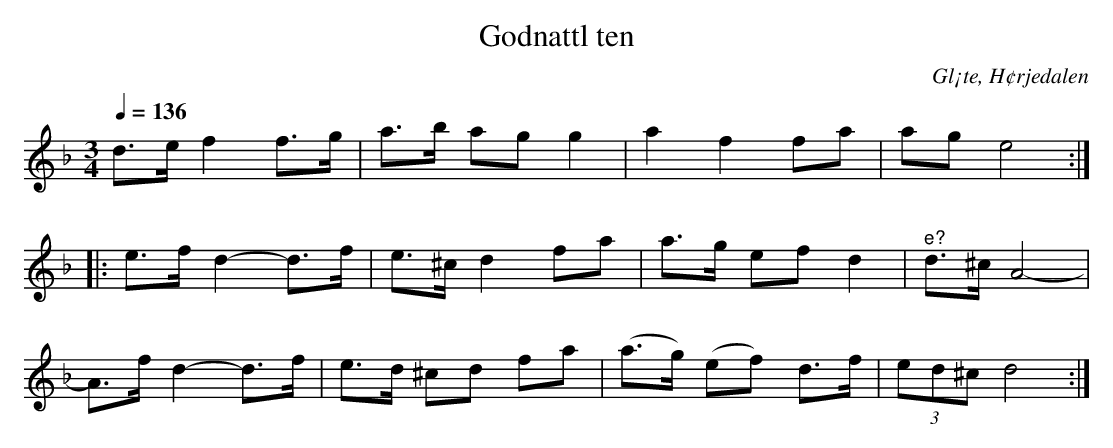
X:1
T:Godnattl ten
M:3/4
O:Gl¡te, H¢rjedalen
Q:1/4=136
L:1/8
K:Dm
d>e f2 f>g|a>b ag g2|a2 f2 fa|ag e4::!
e>f d2- d>f|e>^c d2 fa|a>g ef d2|"^e?"d>^c A4-|!
A>f d2- d>f|e>d ^cd fa|(a>g) (ef) d>f|(3ed^c d4:|]
